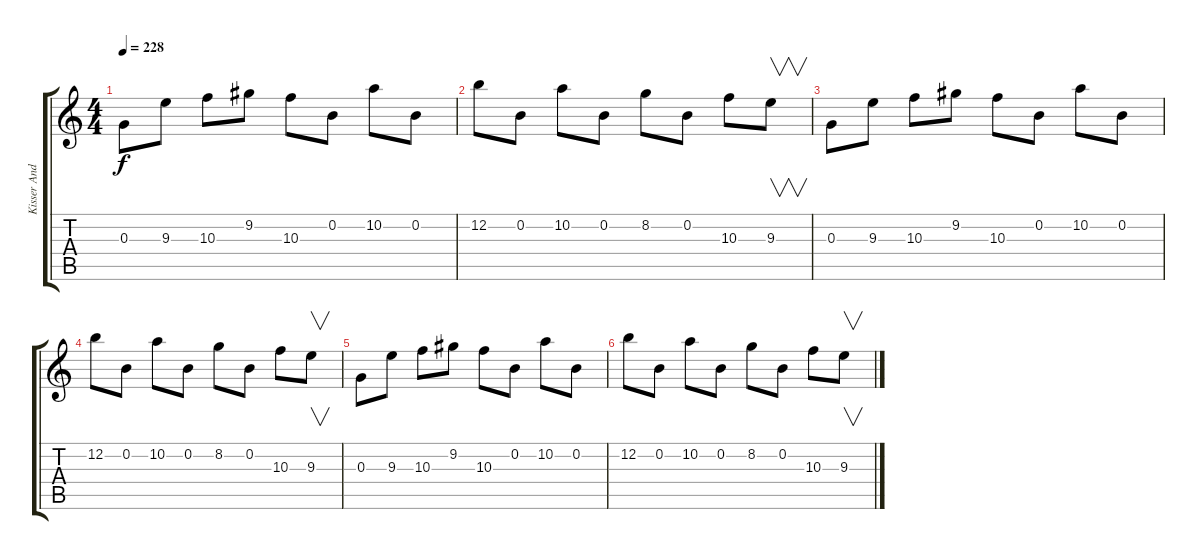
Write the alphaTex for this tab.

\track ("Kisser Andreas" "Kisser And") {instrument distortionguitar}
\staff {score tabs}
\tuning (E4 B3 G3 D3 A2 E2) {hide}
\ts (4 4)
\tempo 228
\clef g2
\ks c
0.3.8{dy f} 9.3.8 10.3.8 9.2.8 10.3.8 0.2.8 10.2.8 0.2.8 |
12.2.8 0.2.8 10.2.8 0.2.8 8.2.8 0.2.8 10.3.8 9.3.8{v} |
0.3.8 9.3.8 10.3.8 9.2.8 10.3.8 0.2.8 10.2.8 0.2.8 |
12.2.8 0.2.8 10.2.8 0.2.8 8.2.8 0.2.8 10.3.8 9.3.8{v} |
0.3.8 9.3.8 10.3.8 9.2.8 10.3.8 0.2.8 10.2.8 0.2.8 |
12.2.8 0.2.8 10.2.8 0.2.8 8.2.8 0.2.8 10.3.8 9.3.8{v}
